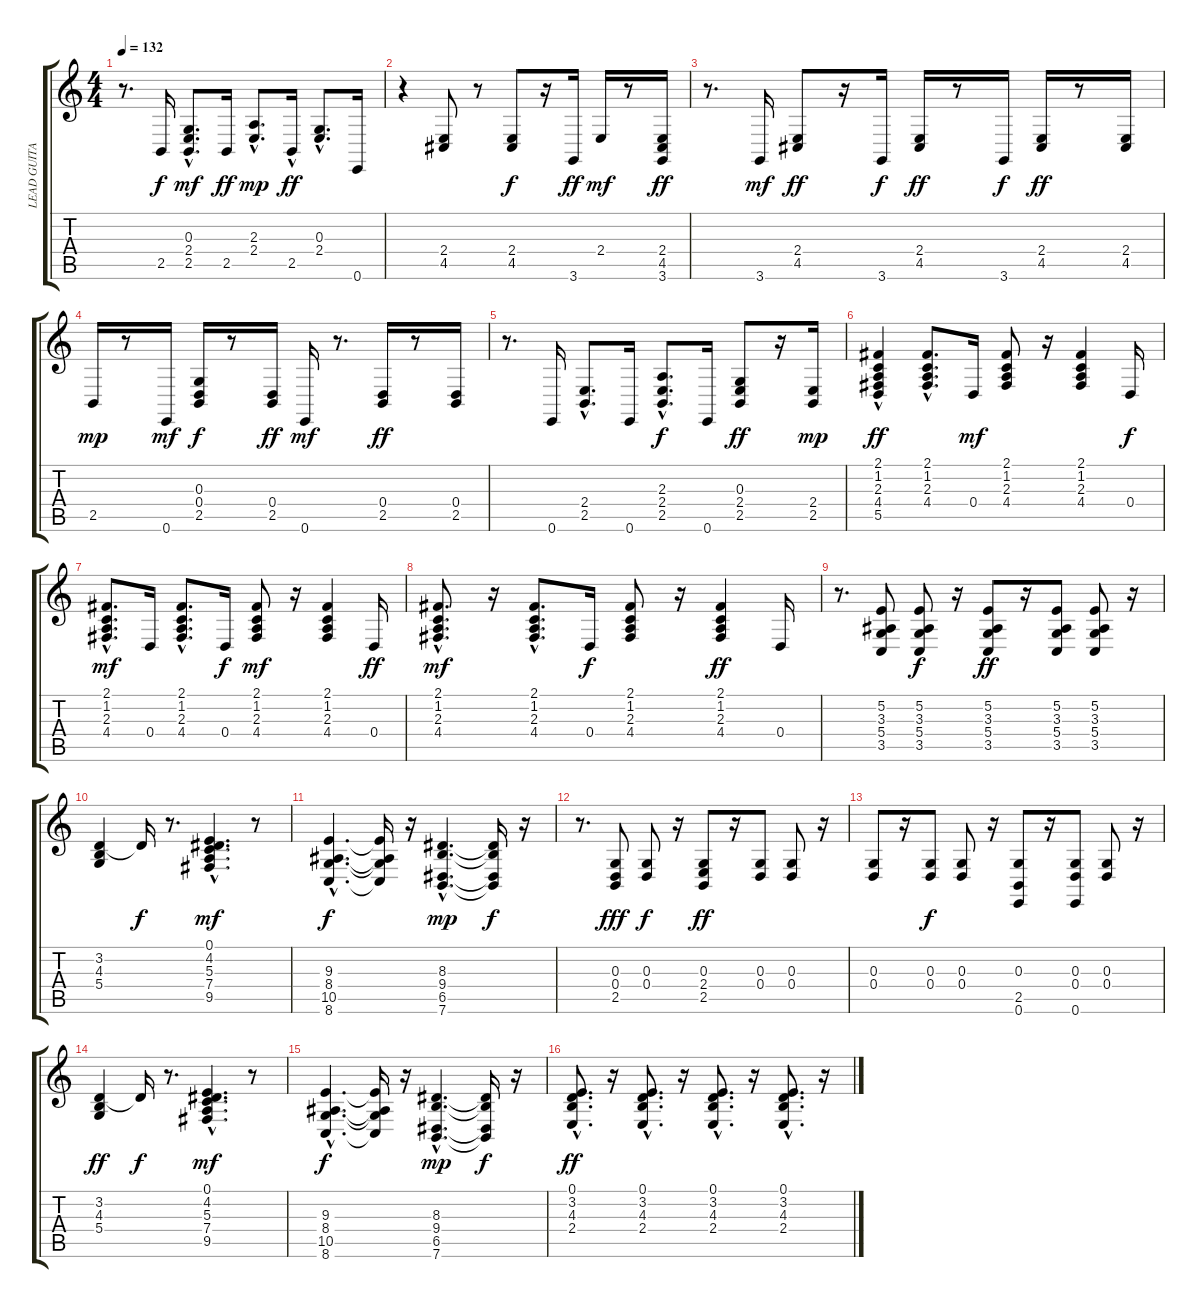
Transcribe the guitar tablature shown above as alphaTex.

\track ("LEAD GUITAR" "LEAD GUITA") {instrument clavinet}
\staff {score tabs}
\tuning (E4 B3 G3 D3 A2 E2) {hide}
\ts (4 4)
\tempo 132
\clef g2
\ks c
r.8{d dy mf} 2.5.16{dy f} (0.3 2.4{hac} 2.5).8{d dy mf} 2.5.16{dy ff} (2.3{hac} 2.4{hac}).8{d dy mp} 2.5{hac}.16{dy ff} (0.3{hac} 2.4{hac}).8{d} 0.6.16 |
r.4 (2.4 4.5).8 r.8 (2.4 4.5).8{dy f} r.16 3.6.16{dy ff} 2.4.16{dy mf} r.8 (2.4 4.5 3.6).16{dy ff} |
r.8{d} 3.6.16{dy mf} (2.4 4.5).8{dy ff} r.16 3.6.16{dy f} (2.4 4.5).16{dy ff} r.8 3.6.16{dy f} (2.4 4.5).16{dy ff} r.8 (2.4 4.5).16 |
2.5.16{dy mp} r.8 0.6.16{dy mf} (0.3 0.4 2.5).16{dy f} r.8 (0.4 2.5).16{dy ff} 0.6.16{dy mf} r.8{d} (0.4 2.5).16{dy ff} r.8 (0.4 2.5).16 |
r.8{d} 0.6.16 (2.4{hac} 2.5{hac}).8{d} 0.6.16 (2.3{hac} 2.4{hac} 2.5{hac}).8{d dy f} 0.6.16 (0.3 2.4 2.5).8{dy ff} r.16 (2.4 2.5).16{dy mp} |
(2.1 1.2{hac} 2.3{hac} 4.4 5.5).4{dy ff} (2.1{hac} 1.2{hac} 2.3{hac} 4.4{hac}).8{d} 0.4.16{dy mf} (2.1 1.2 2.3 4.4).8 r.16 (2.1 1.2 2.3 4.4).4 0.4.16{dy f} |
(2.1{hac} 1.2{hac} 2.3{hac} 4.4{hac}).8{d dy mf} 0.4.16 (2.1{hac} 1.2{hac} 2.3{hac} 4.4{hac}).8{d} 0.4.16{dy f} (2.1 1.2 2.3 4.4).8{dy mf} r.16 (2.1 1.2 2.3 4.4).4 0.4.16{dy ff} |
(2.1{hac} 1.2{hac} 2.3{hac} 4.4{hac}).8{d dy mf} r.16 (2.1{hac} 1.2{hac} 2.3{hac} 4.4{hac}).8{d} 0.4.16{dy f} (2.1 1.2 2.3 4.4).8 r.16 (2.1 1.2 2.3 4.4).4{dy ff} 0.4.16 |
r.8{d} (5.2 3.3 5.4 3.5).8 (5.2 3.3 5.4 3.5).8{dy f} r.16 (5.2 3.3 5.4 3.5).8{dy ff} r.16 (5.2 3.3 5.4 3.5).8 (5.2 3.3 5.4 3.5).8 r.16 |
(3.2 4.3 5.4).4 3.2{t}.16{dy f} r.8{d} (0.1{hac} 4.2 5.3{hac} 7.4{hac} 9.5{hac}).4{d dy mf} r.8 |
(9.3{hac} 8.4{hac} 10.5{hac} 8.6{hac}).4{d dy f} (9.3{t} 8.4{t} 10.5{t} 8.6{t}).16 r.16 (8.3{hac} 9.4{hac} 6.5{hac} 7.6{hac}).4{d dy mp} (8.3{t} 9.4{t} 6.5{t} 7.6{t}).16{dy f} r.16 |
r.8{d} (0.3 0.4 2.5).8{dy fff} (0.3 0.4).8{dy f} r.16 (0.3 2.4 2.5).8{dy ff} r.16 (0.3 0.4).8 (0.3 0.4).8 r.16 |
(0.3 0.4).8 r.16 (0.3 0.4).8{dy f} (0.3 0.4).8 r.16 (0.3 2.5 0.6).8 r.16 (0.3 0.4 0.6).8 (0.3 0.4).8 r.16 |
(3.2 4.3 5.4).4{dy ff} 3.2{t}.16{dy f} r.8{d} (0.1{hac} 4.2 5.3{hac} 7.4{hac} 9.5{hac}).4{d dy mf} r.8 |
(9.3{hac} 8.4{hac} 10.5{hac} 8.6{hac}).4{d dy f} (9.3{t} 8.4{t} 10.5{t} 8.6{t}).16 r.16 (8.3{hac} 9.4{hac} 6.5{hac} 7.6{hac}).4{d dy mp} (8.3{t} 9.4{t} 6.5{t} 7.6{t}).16{dy f} r.16 |
(0.1{hac} 3.2{hac} 4.3{hac} 2.4{hac}).8{d dy ff} r.16 (0.1{hac} 3.2{hac} 4.3{hac} 2.4{hac}).8{d} r.16 (0.1{hac} 3.2{hac} 4.3{hac} 2.4{hac}).8{d} r.16 (0.1{hac} 3.2{hac} 4.3{hac} 2.4{hac}).8{d} r.16
